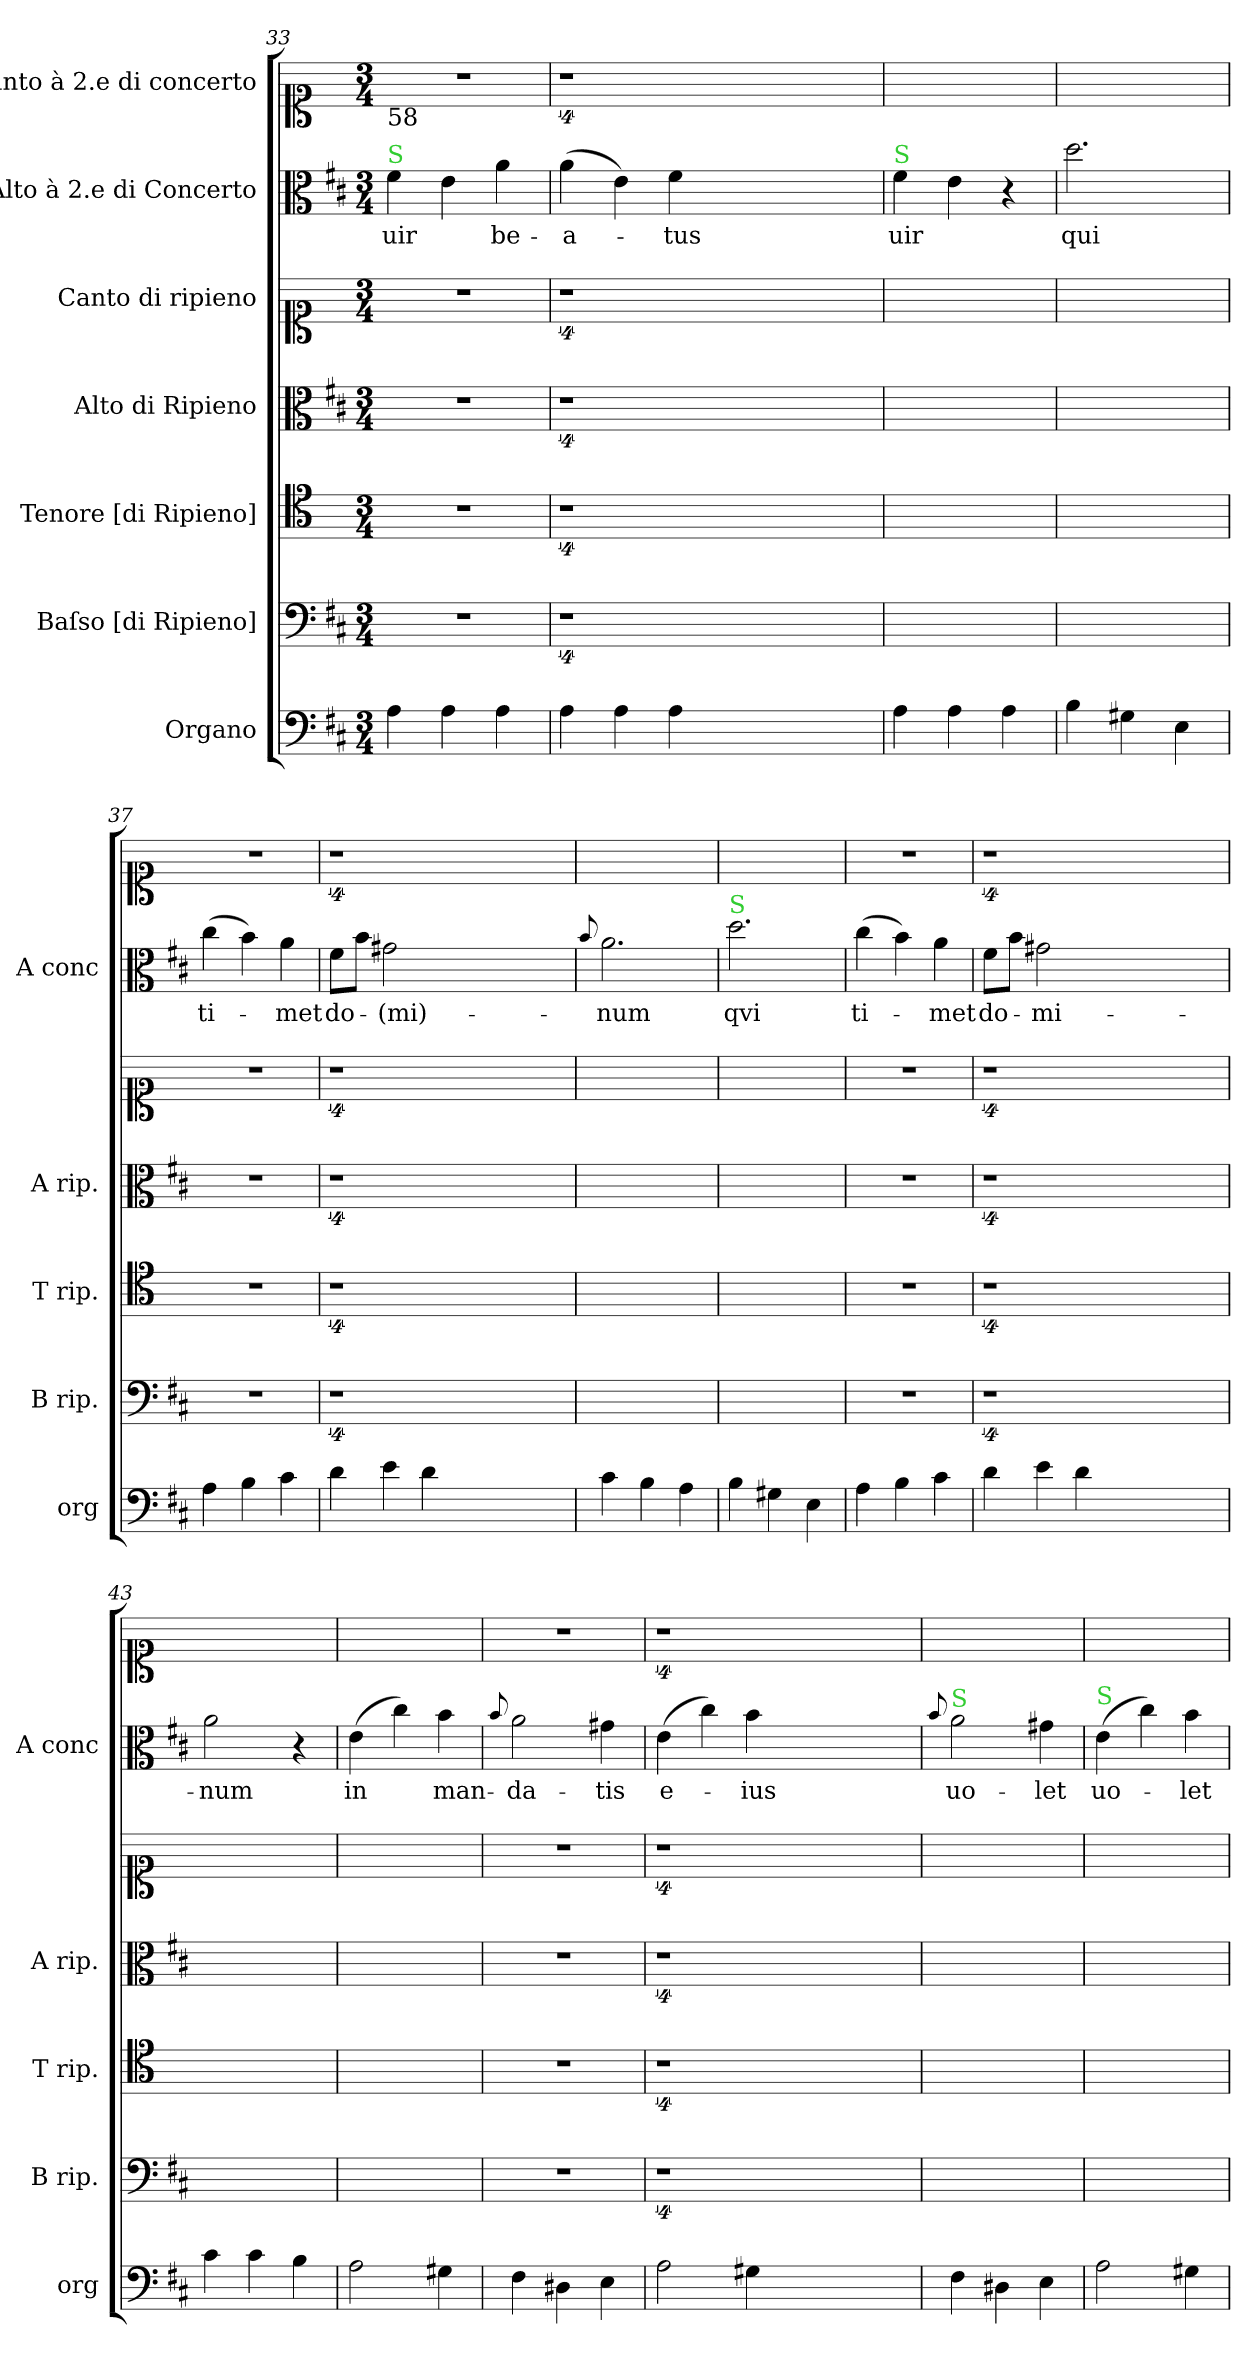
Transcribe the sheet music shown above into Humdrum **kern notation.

**kern	**kern	**kern	**kern	**kern	**kern	**text	**kern
*part7	*part6	*part5	*part4	*part3	*part2	*part2	*part1
*staff7	*staff6	*staff5	*staff4	*staff3	*staff2	*staff2	*staff1
*I"Organo	*I"Baſso [di Ripieno]	*I"Tenore [di Ripieno]	*I"Alto di Ripieno	*I"Canto di ripieno	*I"Alto à 2.e di Concerto	*	*I"Canto à 2.e di concerto
*I'org	*I'B rip.	*I'T rip.	*I'A rip.	*	*I'A conc	*	*
*clefF4	*clefF4	*clefC4	*clefC3	*clefC1	*clefC3	*	*clefC1
*k[f#c#]	*k[f#c#]	*	*k[f#c#]	*	*k[f#c#]	*	*
*M3/4	*M3/4	*M3/4	*M3/4	*M3/4	*M3/4	*	*M3/4
=33	=33	=33	=33	=33	=33	=33	=33
!	!	!	!	!	!	!	!LO:TX:b:t=58
!	!	!	!	!	!LO:TX:a:color=limegreen:t=S	!	!
4A\	2.r	2.r	2.r	2.r	4f#\	uir	2.r
4A\	.	.	.	.	4e\	.	.
4A\	.	.	.	.	4a\	be-	.
=34	=34	=34	=34	=34	=34	=34	=34
4A\	4%9r	4%9r	4%9r	4%9r	(4a\	-a-	4%9r
4A\	.	.	.	.	4e\)	.	.
4A\	.	.	.	.	4f#\	-tus	.
1.ryy	.	.	.	.	1.ryy	.	.
=35	=35	=35	=35	=35	=35	=35	=35
!	!	!	!	!	!LO:TX:a:color=limegreen:t=S	!	!
4A\	2.ryy	2.ryy	2.ryy	2.ryy	4f#\	uir	2.ryy
4A\	.	.	.	.	4e\	.	.
4A\	.	.	.	.	4r	.	.
=36	=36	=36	=36	=36	=36	=36	=36
4B\	2.ryy	2.ryy	2.ryy	2.ryy	2.dd\	qui	2.ryy
4G#X\	.	.	.	.	.	.	.
4E\	.	.	.	.	.	.	.
=37	=37	=37	=37	=37	=37	=37	=37
4A\	2.r	2.r	2.r	2.r	(4cc#\	ti-	2.r
4B\	.	.	.	.	4b\)	.	.
4c#\	.	.	.	.	4a\	-met	.
=38	=38	=38	=38	=38	=38	=38	=38
4d\	4%9r	4%9r	4%9r	4%9r	8f#\L	do-	4%9r
.	.	.	.	.	8b\J	.	.
4e\	.	.	.	.	2g#X\	-(mi)-	.
4d\	.	.	.	.	.	.	.
1.ryy	.	.	.	.	1.ryy	.	.
=39	=39	=39	=39	=39	=39	=39	=39
.	.	.	.	.	8qqb/	.	.
4c#\	2.ryy	2.ryy	2.ryy	2.ryy	2.a\	-num	2.ryy
4B\	.	.	.	.	.	.	.
4A\	.	.	.	.	.	.	.
=40	=40	=40	=40	=40	=40	=40	=40
!	!	!	!	!	!LO:TX:a:color=limegreen:t=S	!	!
4B\	2.ryy	2.ryy	2.ryy	2.ryy	2.dd\	qvi	2.ryy
4G#X\	.	.	.	.	.	.	.
4E\	.	.	.	.	.	.	.
=41	=41	=41	=41	=41	=41	=41	=41
4A\	2.r	2.r	2.r	2.r	(4cc#\	ti-	2.r
4B\	.	.	.	.	4b\)	.	.
4c#\	.	.	.	.	4a\	-met	.
=42	=42	=42	=42	=42	=42	=42	=42
4d\	4%9r	4%9r	4%9r	4%9r	8f#\L	do-	4%9r
.	.	.	.	.	8b\J	.	.
4e\	.	.	.	.	2g#X\	-mi-	.
4d\	.	.	.	.	.	.	.
1.ryy	.	.	.	.	1.ryy	.	.
=43	=43	=43	=43	=43	=43	=43	=43
4c#\	2.ryy	2.ryy	2.ryy	2.ryy	2a\	-num	2.ryy
4c#\	.	.	.	.	.	.	.
4B\	.	.	.	.	4r	.	.
=44	=44	=44	=44	=44	=44	=44	=44
2A\	2.ryy	2.ryy	2.ryy	2.ryy	(4e\	in	2.ryy
.	.	.	.	.	4cc#\)	.	.
4G#X\	.	.	.	.	4b\	man-	.
=45	=45	=45	=45	=45	=45	=45	=45
.	.	.	.	.	8qqb/	.	.
4F#\	2.r	2.r	2.r	2.r	2a\	-da-	2.r
4D#X\	.	.	.	.	.	.	.
4E\	.	.	.	.	4g#X\	-tis	.
=46	=46	=46	=46	=46	=46	=46	=46
2A\	4%9r	4%9r	4%9r	4%9r	(4e\	e-	4%9r
.	.	.	.	.	4cc#\)	.	.
4G#X\	.	.	.	.	4b\	-ius	.
1.ryy	.	.	.	.	1.ryy	.	.
=47	=47	=47	=47	=47	=47	=47	=47
.	.	.	.	.	8qqb/	.	.
!	!	!	!	!	!LO:TX:a:color=limegreen:t=S	!	!
4F#\	2.ryy	2.ryy	2.ryy	2.ryy	2a\	uo-	2.ryy
4D#X\	.	.	.	.	.	.	.
4E\	.	.	.	.	4g#X\	-let	.
=48	=48	=48	=48	=48	=48	=48	=48
!	!	!	!	!	!LO:TX:a:color=limegreen:t=S	!	!
2A\	2.ryy	2.ryy	2.ryy	2.ryy	(4e\	uo-	2.ryy
.	.	.	.	.	4cc#\)	.	.
4G#X\	.	.	.	.	4b\	-let	.
=	=	=	=	=	=	=	=
*-	*-	*-	*-	*-	*-	*-	*-
